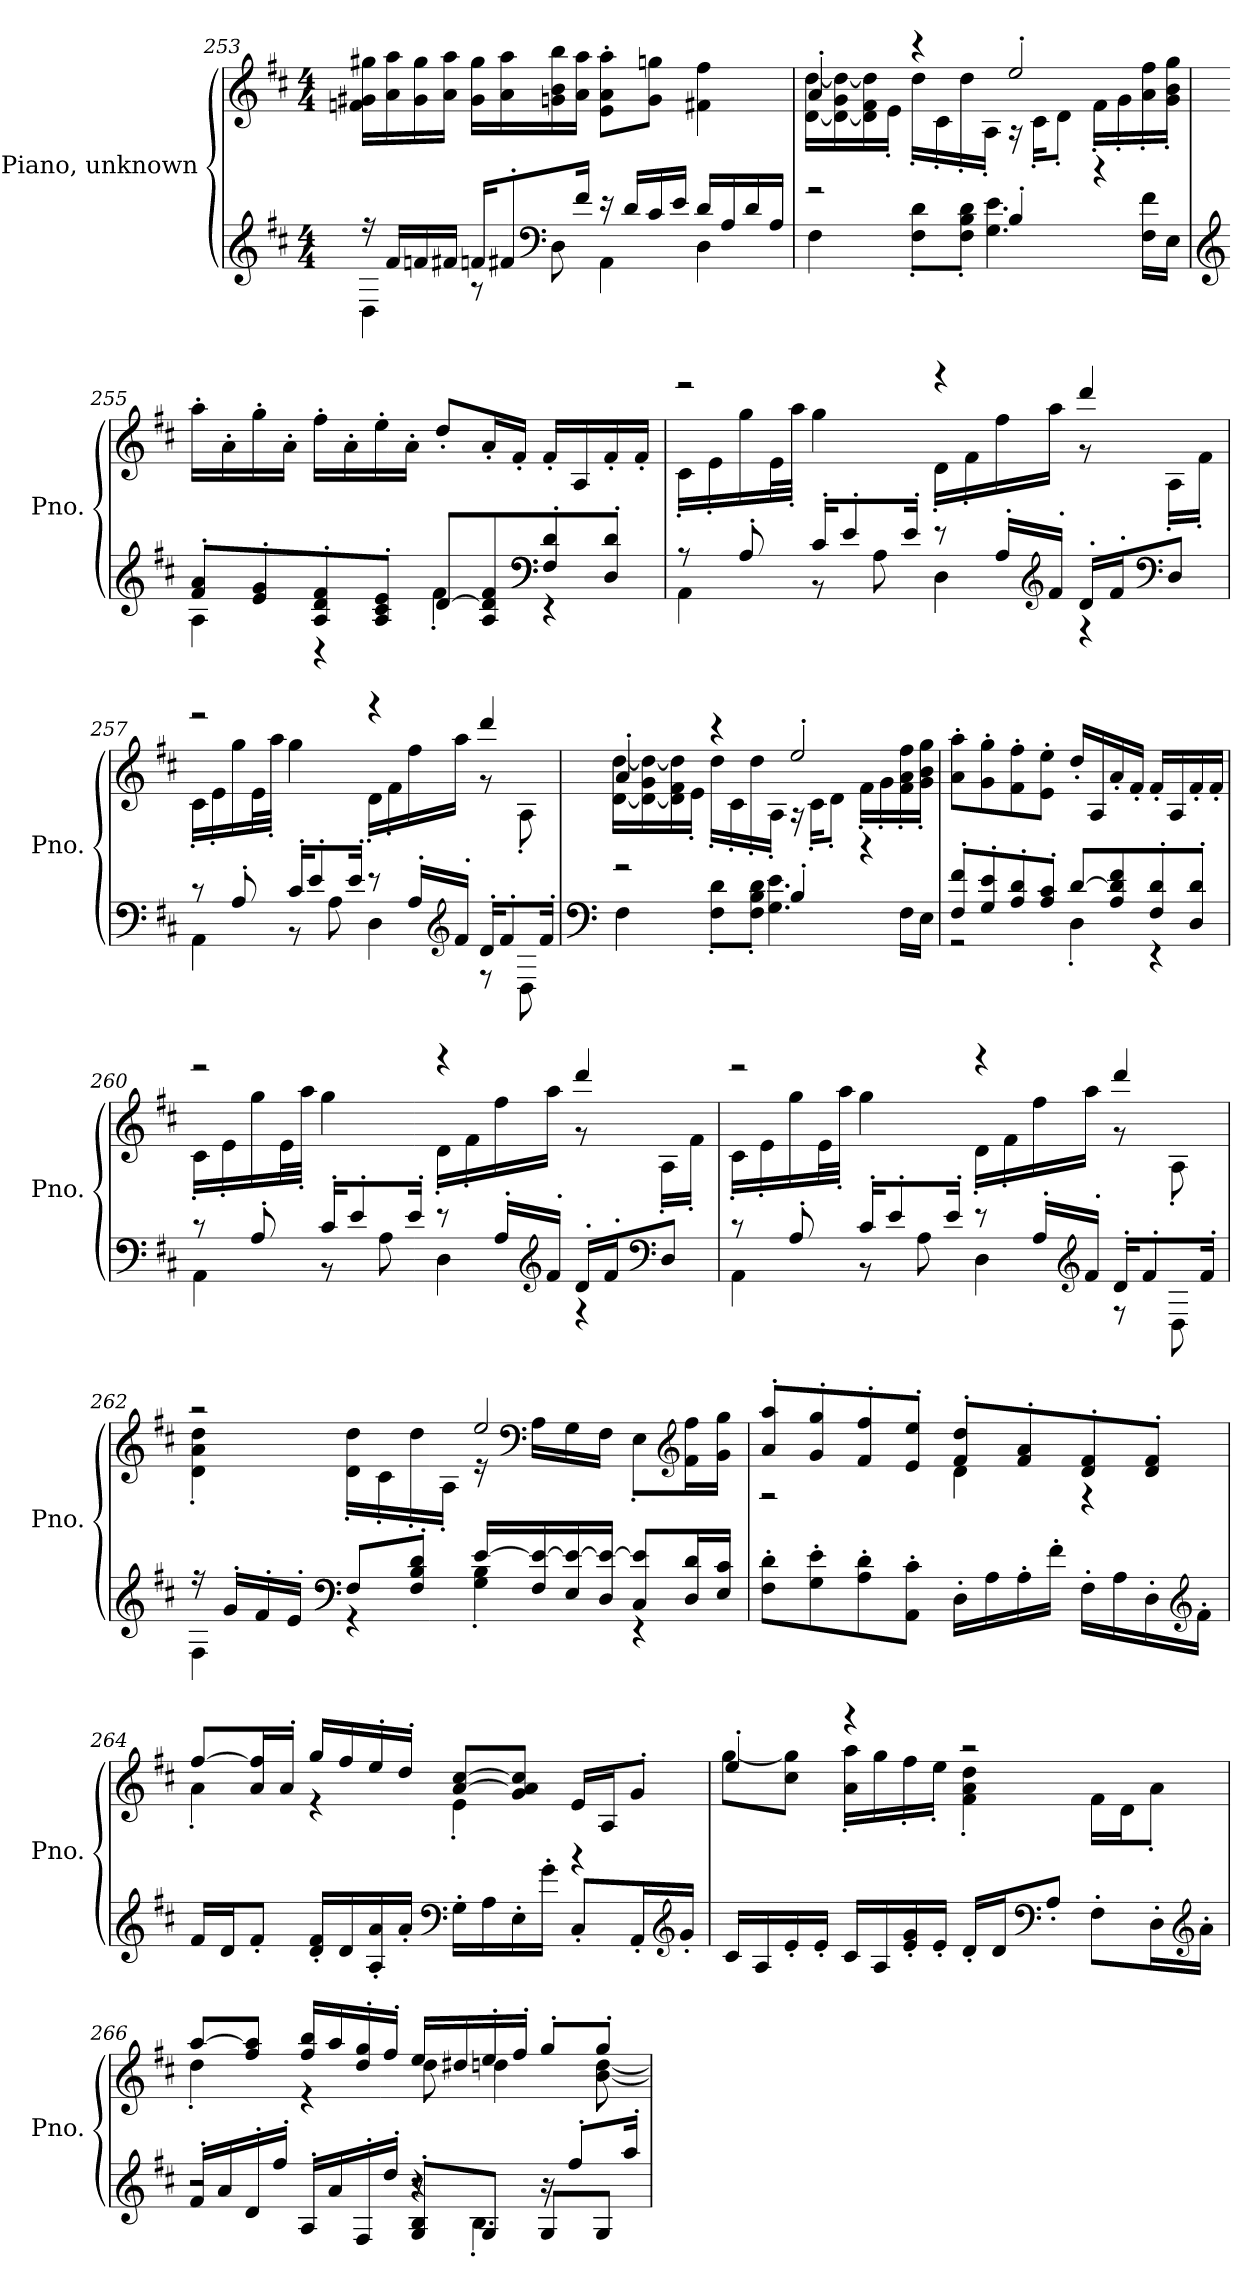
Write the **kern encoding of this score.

**kern	**kern
*part1	*part1
*staff2	*staff1
*I"Piano, unknown	*
*I'Pno.	*
!!LO:LB:g=z
*clefG2	*clefG2
*k[f#c#]	*k[f#c#]
*M4/4	*M4/4
=253	=253
*^	*
16r	4D\	16fn\ 16g#X\ 16gg#X\LL
16f#/LL	.	16a\ 16aa\
16fn/	.	16g#\ 16gg#\
16f#X/JJ	.	16a\ 16aa\JJ
16fn/KL	8r	16g#\ 16gg#\LL
8f#X'/	.	16a\ 16aa\
*clefF4	*	*
.	8D\	16gn\ 16b\ 16bb\
16f#/Jk	.	16a\ 16aa\JJ
16r	4AA\	8e\' 8a\' 8aa\'L
16d/LL	.	.
16c#/	.	8g\ 8ggn\J
16e/JJ	.	.
16d/LL	4D\	4f#X\ 4ff#\
16A/	.	.
16d/	.	.
16A/JJ	.	.
=254	=254	=254
*	*	*^
2r	4F#\	4a'/	[16d\ [16dd\LL
.	.	.	16d\_ 16g\ 16dd\_
.	.	.	16d\] 16f#\ 16dd\]
.	.	.	16e'\JJ
.	8F#\' 8d\'L	4r	16dd'\LL
.	.	.	16c#'\
.	8F#\' 8B\' 8d\'J	.	16dd'\
.	.	.	16A'\JJ
4B'/	4.G\ 4.e\	2ee'/	16r
.	.	.	16c#'\KL
.	.	.	8d'\J
4r	.	.	16f#'\LL
.	.	.	16g'\
.	16F#\ 16f#\LL	.	16a\' 16ff#\'
.	16E\JJ	.	16g\' 16b\' 16gg\'JJ
*	*	*v	*v
!!LO:LB:g=z
=255	=255	=255
*clefG2	*	*
8f#/' 8a/'L	4A\	16aa'\LL
.	.	16a'\
8e/' 8g/'	.	16gg'\
.	.	16a'\JJ
8A/' 8d/' 8f#/'	4r	16ff#'\LL
.	.	16a'\
8A/' 8c#/' 8e/'J	.	16ee'\
.	.	16a'\JJ
[8d/L	4f#'\	8dd'/L
8A/ 8d/] 8f#/	.	16a'/L
.	.	16f#'/JJ
*clefF4	*	*
8F#/' 8d/'	4r	16f#'/LL
.	.	16A/
8D/' 8d/'J	.	16f#'/
.	.	16f#'/JJ
=256	=256	=256
*	*	*^
8r	4AA\	2r	16c#'\LL
.	.	.	16e'\
8A'/	.	.	16gg\
.	.	.	32e\L
.	.	.	32aa'\JJJ
16c#'/KL	8r	.	4gg\
8e'/	.	.	.
.	8A\	.	.
16e'/Jk	.	.	.
8r	4D\	4r	16d'\LL
.	.	.	16f#'\
16A'/LL	.	.	16ff#\
*clefG2	*	*	*
16f#'/JJ	.	.	16aa\JJ
16d'/LL	4r	4ddd/	8r
16f#'/J	.	.	.
*clefF4	*	*	*
8D/J	.	.	16A'\LL
.	.	.	16f#'\JJ
!!LO:LB:g=z	!!
=257	=257	=257	=257
8r	4AA\	2r	16c#'\LL
.	.	.	16e'\
8A'/	.	.	16gg\
.	.	.	32e\L
.	.	.	32aa'\JJJ
16c#'/KL	8r	.	4gg\
8e'/	.	.	.
.	8A\	.	.
16e'/Jk	.	.	.
8r	4D\	4r	16d'\LL
.	.	.	16f#'\
16A'/LL	.	.	16ff#\
*clefG2	*	*	*
16f#'/JJ	.	.	16aa\JJ
16d'/KL	8r	4ddd/	8r
8f#'/	.	.	.
.	8D\	.	8A'\
16f#'/Jk	.	.	.
=258	=258	=258	=258
*clefF4	*	*	*
2r	4F#\	4a'/	[16d\ [16dd\LL
.	.	.	16d\_ 16g\ 16dd\_
.	.	.	16d\] 16f#\ 16dd\]
.	.	.	16e'\JJ
.	8F#\' 8d\'L	4r	16dd'\LL
.	.	.	16c#'\
.	8F#\' 8B\' 8d\'J	.	16dd'\
.	.	.	16A'\JJ
4B'/	4.G\ 4.e\	2ee'/	16r
.	.	.	16c#'\KL
.	.	.	8d'\J
4r	.	.	16f#'\LL
.	.	.	16g'\
.	16F#\LL	.	16f#\' 16a\' 16ff#\'
.	16E\JJ	.	16g\' 16b\' 16gg\'JJ
*	*	*v	*v
!!LO:LB:g=z
=259	=259	=259
8F#/' 8f#/'L	2r	8a\' 8aa\'L
8G/' 8e/'	.	8g\' 8gg\'
8A/' 8d/'	.	8f#\' 8ff#\'
8A/' 8c#/'J	.	8e\' 8ee\'J
[8d/L	4D'\	16dd'/LL
.	.	16A/
8A/ 8d/] 8f#/	.	16a'/
.	.	16f#'/JJ
8F#/' 8d/'	4r	16f#'/LL
.	.	16A/
8D/' 8d/'J	.	16f#'/
.	.	16f#'/JJ
=260	=260	=260
*	*	*^
8r	4AA\	2r	16c#'\LL
.	.	.	16e'\
8A'/	.	.	16gg\
.	.	.	32e\L
.	.	.	32aa'\JJJ
16c#'/KL	8r	.	4gg\
8e'/	.	.	.
.	8A\	.	.
16e'/Jk	.	.	.
8r	4D\	4r	16d'\LL
.	.	.	16f#'\
16A'/LL	.	.	16ff#\
*clefG2	*	*	*
16f#'/JJ	.	.	16aa\JJ
16d'/LL	4r	4ddd/	8r
16f#'/J	.	.	.
*clefF4	*	*	*
8D/J	.	.	16A'\LL
.	.	.	16f#'\JJ
!!LO:PB:g=z	!!
=261	=261	=261	=261
8r	4AA\	2r	16c#'\LL
.	.	.	16e'\
8A'/	.	.	16gg\
.	.	.	32e\L
.	.	.	32aa'\JJJ
16c#'/KL	8r	.	4gg\
8e'/	.	.	.
.	8A\	.	.
16e'/Jk	.	.	.
8r	4D\	4r	16d'\LL
.	.	.	16f#'\
16A'/LL	.	.	16ff#\
*clefG2	*	*	*
16f#'/JJ	.	.	16aa\JJ
16d'/KL	8r	4ddd/	8r
8f#'/	.	.	.
.	8D\	.	8A'\
16f#'/Jk	.	.	.
=262	=262	=262	=262
16r	4F#\	2r	4d\' 4a\' 4dd\'
16g'/LL	.	.	.
16f#'/	.	.	.
16e'/JJ	.	.	.
*clefF4	*	*	*
8F#/L	4r	.	16d\' 16dd\'LL
.	.	.	16c#'\
8F#/' 8B/' 8d/'J	.	.	16dd'\
.	.	.	16A'\JJ
[16e/LL	4G\' 4B\'	2ee/	16r
*	*	*clefF4	*
16F#/ 16e/_	.	.	16A\LL
16E/ 16e/_	.	.	16G\
16D/ 16e/_JJ	.	.	16F#\JJ
8C#/ 8e/]L	4r	.	8E'\L
*	*	*clefG2	*
16D/ 16d/L	.	.	16f#\ 16ff#\L
16E/ 16c#/JJ	.	.	16g\ 16gg\JJ
*v	*v	*	*
!!LO:LB:g=z	!!
=263	=263	=263
8F#\' 8d\'L	8a/' 8aa/'L	2r
8G\' 8e\'	8g/' 8gg/'	.
8A\' 8d\'	8f#/' 8ff#/'	.
8AA\' 8c#\'J	8e/' 8ee/'J	.
16D'\LL	8f#/' 8dd/'L	4d\
16A\	.	.
16A'\	8f#/' 8a/'	.
16f#'\JJ	.	.
16F#'\LL	8d/' 8f#/'	4r
16A\	.	.
16D'\	8d/' 8f#/'J	.
*clefG2	*	*
16f#'\JJ	.	.
=264	=264	=264
16f#/LL	[8ff#/L	4a'\
16d/J	.	.
8f#'/J	16a/ 16ff#/]L	.
.	16a'/JJ	.
16d/' 16f#/'LL	16gg/LL	4r
16d/	16ff#/	.
16A/' 16a/'	16ee'/	.
16a'/JJ	16dd'/JJ	.
*clefF4	*	*
16G'\LL	[8a/ [8cc#/L	4e'\
16A\	.	.
16E'\	8g/ 8a/] 8cc#/]J	.
16g'\JJ	.	.
8C#'/L	16e/LL	4r
.	16A/J	.
16AA'/L	8g'/J	.
*clefG2	*	*
16g'/JJ	.	.
!!LO:LB:g=z	!!
=265	=265	=265
16c#/LL	4ee'/	[8gg\L
16A/	.	.
16e'/	.	8cc#\ 8gg\]J
16e'/JJ	.	.
16c#/LL	4r	16a\' 16aa\'LL
16A/	.	16gg\
16e/' 16g/'	.	16ff#'\
16e'/JJ	.	16ee'\JJ
16d'/LL	2r	4f#\' 4a\' 4dd\'
16d/J	.	.
*clefF4	*	*
8A'/J	.	.
8F#'\L	.	16f#\LL
.	.	16d\J
16D'\L	.	8a'\J
*clefG2	*	*
16a'\JJ	.	.
=266	=266	=266
*^	*	*
*	*^	*	*
16f#'/LL	2r	2r	[8aa/L	4dd'\
16a/	.	.	.	.
16d'/	.	.	8ff#/ 8aa/]J	.
16ff#'/JJ	.	.	.	.
16A'/LL	.	.	16ff#/ 16bb/LL	4r
16a/	.	.	16aa/	.
16F#'/	.	.	16dd/' 16gg/'	.
16dd'/JJ	.	.	16ff#'/JJ	.
8G/' 8B/'L	8r	4r	16ee/LL	8dd\
.	.	.	16dd#X/	.
8G/J	4.B'\	.	16ee'/	4ddn\
.	.	.	16ff#'/JJ	.
16r	.	8G/L	8gg'/L	.
8ff#'/L	.	.	.	.
.	.	8G/J	8gg'/J	[8b\ [8dd\
16aa'/Jk	.	.	.	.
*v	*v	*v	*	*
*	*v	*v
=	=
*-	*-
